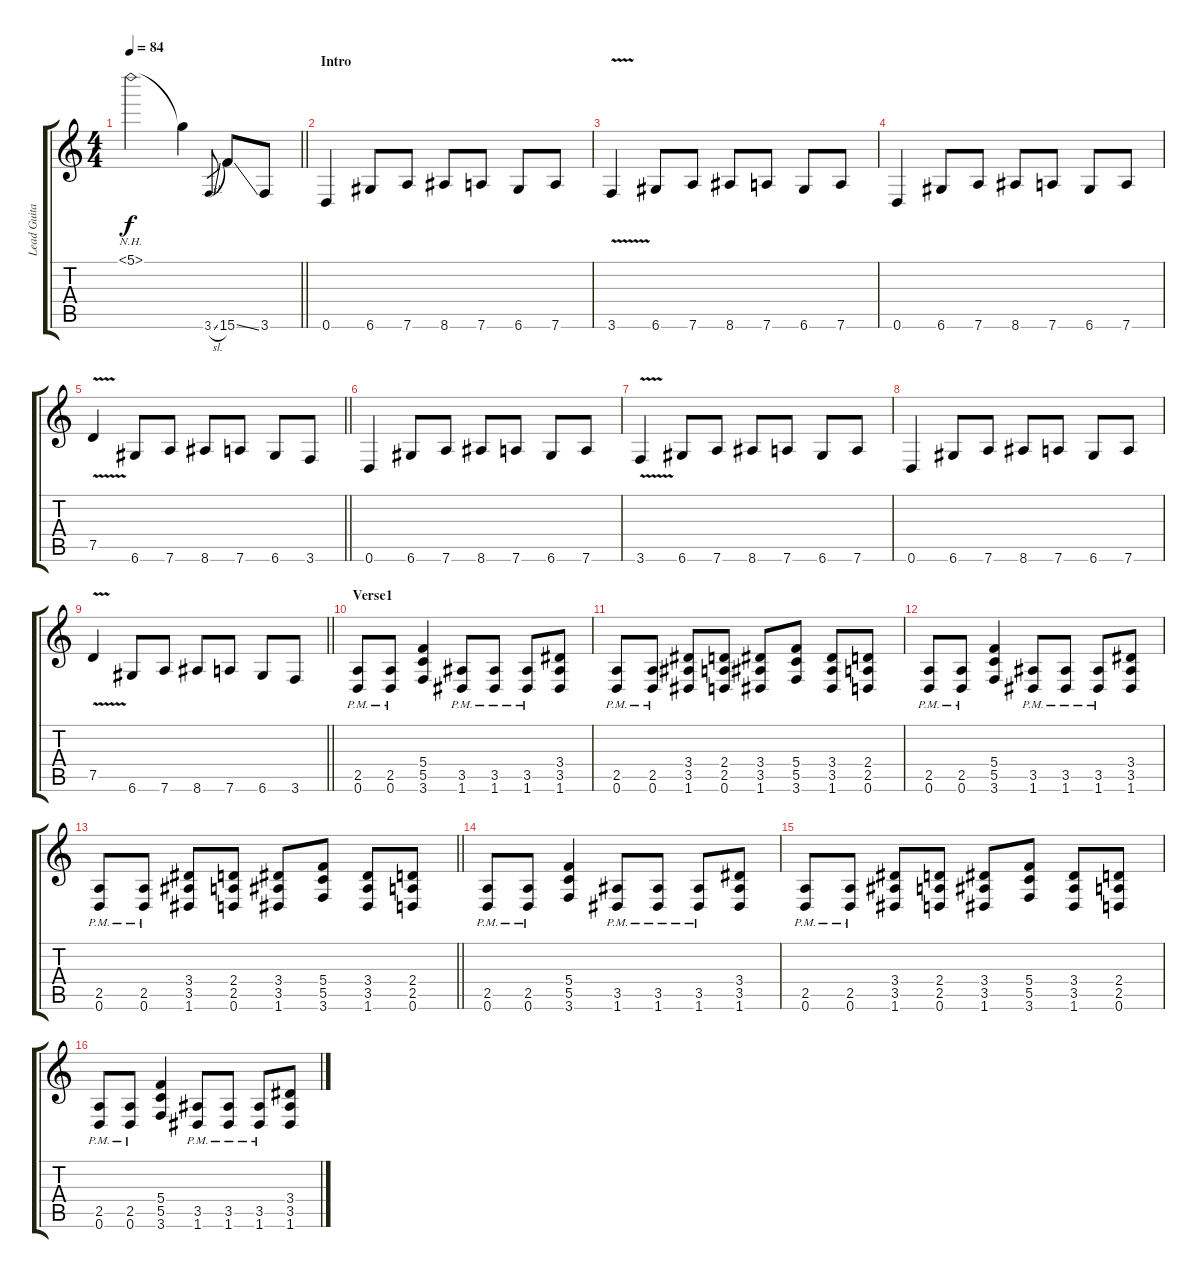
\track ("Lead Guitar" "Lead Guita") {instrument distortionguitar}
\staff {score tabs}
\tuning (D4 A3 F3 C3 G2 D2) {hide}
\ts (4 4)
\tempo 84
\clef g2
\barLineRight lightlight
\ks c
5.1{nh}.2{dy f instrument distortionguitar} 5.1{t}.4 3.6{sl}.8{gr} 15.6{ss}.8 3.6.8 |
\section ("" "Intro")
0.6.4 6.6.8 7.6.8 8.6.8 7.6.8 6.6.8 7.6.8 |
3.6{v}.4 6.6.8 7.6.8 8.6.8 7.6.8 6.6.8 7.6.8 |
0.6.4 6.6.8 7.6.8 8.6.8 7.6.8 6.6.8 7.6.8 |
\barLineRight lightlight
7.5{v}.4 6.6.8 7.6.8 8.6.8 7.6.8 6.6.8 3.6.8 |
0.6.4 6.6.8 7.6.8 8.6.8 7.6.8 6.6.8 7.6.8 |
3.6{v}.4 6.6.8 7.6.8 8.6.8 7.6.8 6.6.8 7.6.8 |
0.6.4 6.6.8 7.6.8 8.6.8 7.6.8 6.6.8 7.6.8 |
\barLineRight lightlight
7.5{v}.4 6.6.8 7.6.8 8.6.8 7.6.8 6.6.8 3.6.8 |
\section ("" "Verse1")
(2.5{pm} 0.6{pm}).8 (2.5{pm} 0.6{pm}).8 (5.4 5.5 3.6).4 (3.5{pm} 1.6{pm}).8 (3.5{pm} 1.6{pm}).8 (3.5{pm} 1.6{pm}).8 (3.4 3.5 1.6).8 |
(2.5{pm} 0.6{pm}).8 (2.5{pm} 0.6{pm}).8 (3.4 3.5 1.6).8 (2.4 2.5 0.6).8 (3.4 3.5 1.6).8 (5.4 5.5 3.6).8 (3.4 3.5 1.6).8 (2.4 2.5 0.6).8 |
(2.5{pm} 0.6{pm}).8 (2.5{pm} 0.6{pm}).8 (5.4 5.5 3.6).4 (3.5{pm} 1.6{pm}).8 (3.5{pm} 1.6{pm}).8 (3.5{pm} 1.6{pm}).8 (3.4 3.5 1.6).8 |
\barLineRight lightlight
(2.5{pm} 0.6{pm}).8 (2.5{pm} 0.6{pm}).8 (3.4 3.5 1.6).8 (2.4 2.5 0.6).8 (3.4 3.5 1.6).8 (5.4 5.5 3.6).8 (3.4 3.5 1.6).8 (2.4 2.5 0.6).8 |
(2.5{pm} 0.6{pm}).8 (2.5{pm} 0.6{pm}).8 (5.4 5.5 3.6).4 (3.5{pm} 1.6{pm}).8 (3.5{pm} 1.6{pm}).8 (3.5{pm} 1.6{pm}).8 (3.4 3.5 1.6).8 |
(2.5{pm} 0.6{pm}).8 (2.5{pm} 0.6{pm}).8 (3.4 3.5 1.6).8 (2.4 2.5 0.6).8 (3.4 3.5 1.6).8 (5.4 5.5 3.6).8 (3.4 3.5 1.6).8 (2.4 2.5 0.6).8 |
(2.5{pm} 0.6{pm}).8 (2.5{pm} 0.6{pm}).8 (5.4 5.5 3.6).4 (3.5{pm} 1.6{pm}).8 (3.5{pm} 1.6{pm}).8 (3.5{pm} 1.6{pm}).8 (3.4 3.5 1.6).8
